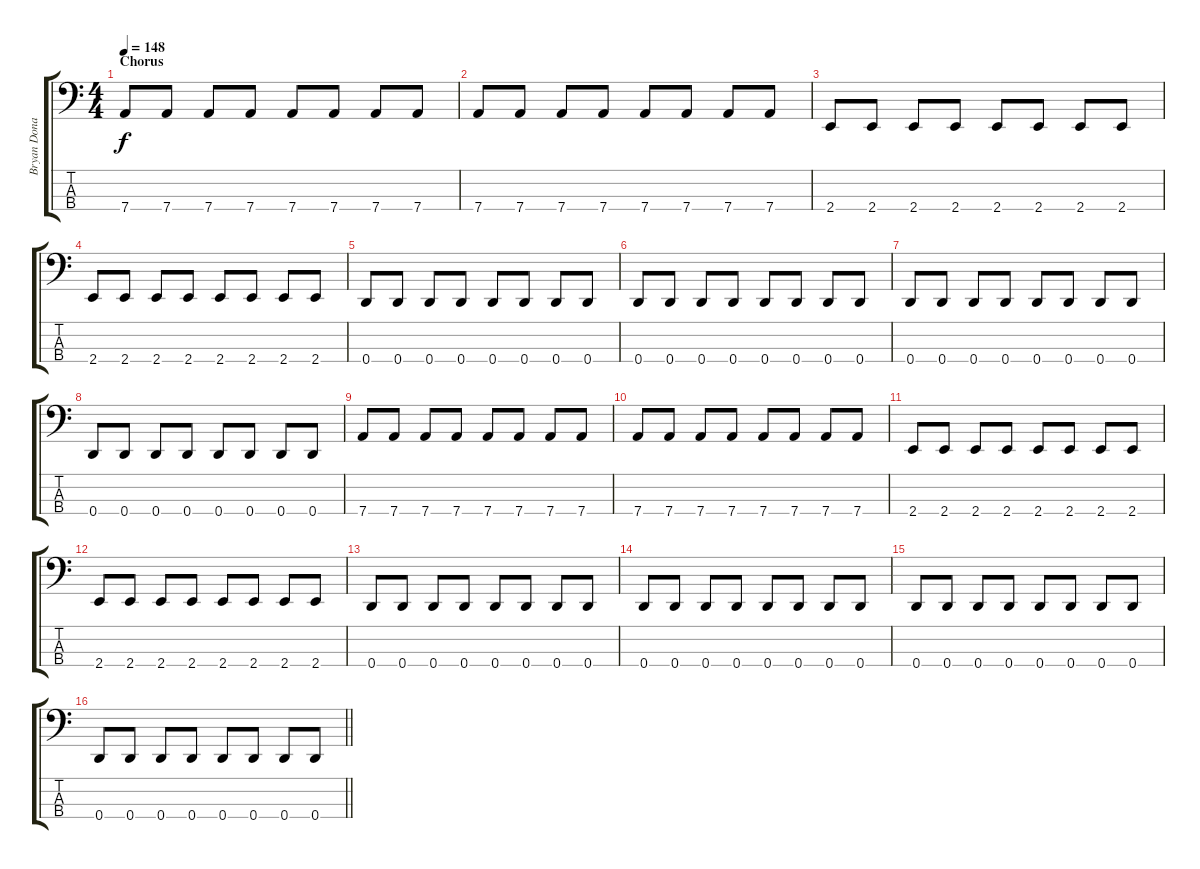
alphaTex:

\track ("Bryan Donahue (Bass)" "Bryan Dona") {instrument electricbassfinger}
\staff {score tabs}
\tuning (G2 D2 A1 D1) {hide}
\ts (4 4)
\section ("" "Chorus")
\tempo 148
\clef f4
\ks c
7.4.8{dy f} 7.4.8 7.4.8 7.4.8 7.4.8 7.4.8 7.4.8 7.4.8 |
7.4.8 7.4.8 7.4.8 7.4.8 7.4.8 7.4.8 7.4.8 7.4.8 |
2.4.8 2.4.8 2.4.8 2.4.8 2.4.8 2.4.8 2.4.8 2.4.8 |
2.4.8 2.4.8 2.4.8 2.4.8 2.4.8 2.4.8 2.4.8 2.4.8 |
0.4.8 0.4.8 0.4.8 0.4.8 0.4.8 0.4.8 0.4.8 0.4.8 |
0.4.8 0.4.8 0.4.8 0.4.8 0.4.8 0.4.8 0.4.8 0.4.8 |
0.4.8 0.4.8 0.4.8 0.4.8 0.4.8 0.4.8 0.4.8 0.4.8 |
0.4.8 0.4.8 0.4.8 0.4.8 0.4.8 0.4.8 0.4.8 0.4.8 |
7.4.8 7.4.8 7.4.8 7.4.8 7.4.8 7.4.8 7.4.8 7.4.8 |
7.4.8 7.4.8 7.4.8 7.4.8 7.4.8 7.4.8 7.4.8 7.4.8 |
2.4.8 2.4.8 2.4.8 2.4.8 2.4.8 2.4.8 2.4.8 2.4.8 |
2.4.8 2.4.8 2.4.8 2.4.8 2.4.8 2.4.8 2.4.8 2.4.8 |
0.4.8 0.4.8 0.4.8 0.4.8 0.4.8 0.4.8 0.4.8 0.4.8 |
0.4.8 0.4.8 0.4.8 0.4.8 0.4.8 0.4.8 0.4.8 0.4.8 |
0.4.8 0.4.8 0.4.8 0.4.8 0.4.8 0.4.8 0.4.8 0.4.8 |
\barLineRight lightlight
0.4.8 0.4.8 0.4.8 0.4.8 0.4.8 0.4.8 0.4.8 0.4.8
